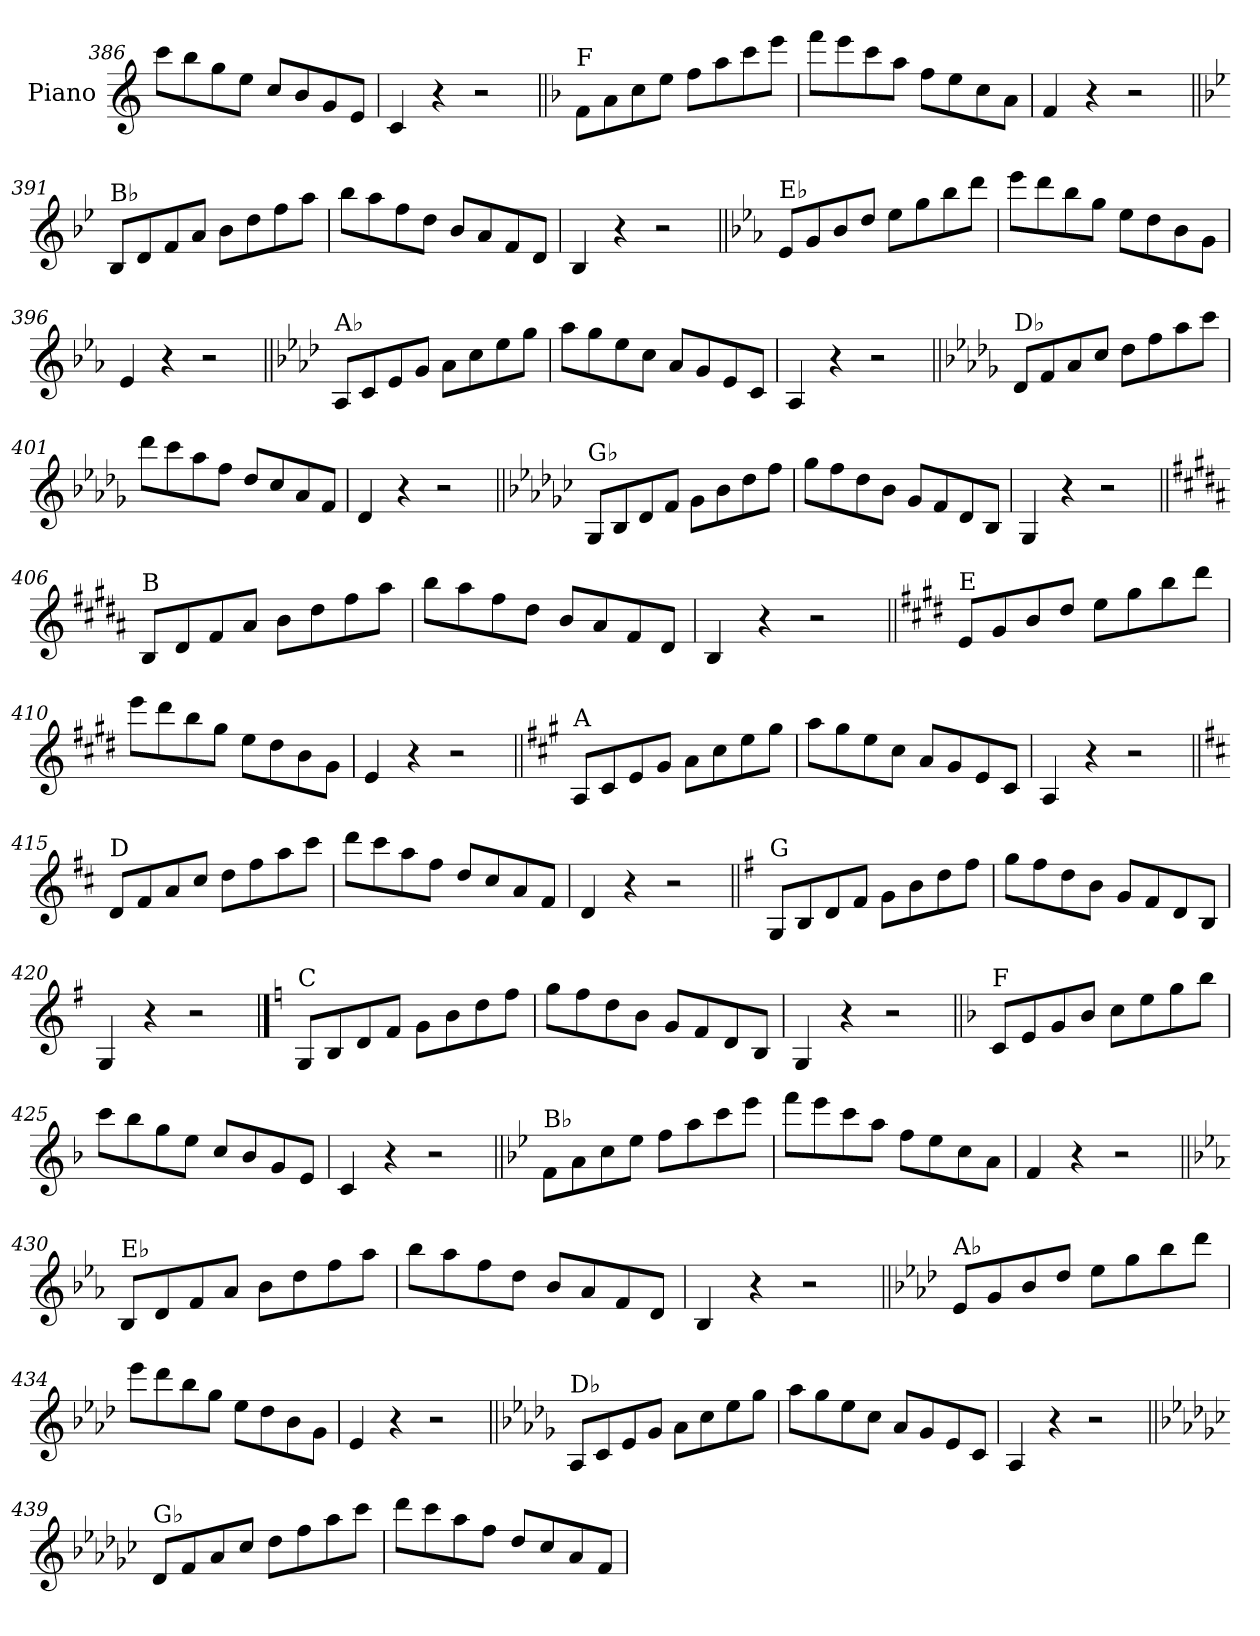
**kern
*part1
*staff1
*I"Piano
*I'Pno.
*clefG2
*k[]
=386
8ccc\L
8bb\
8gg\
8ee\J
8cc/L
8b/
8g/
8e/J
=387
4c/
4r
2r
=388||
*k[b-]
!LO:TX:a:t=F
8f\L
8a\
8cc\
8ee\J
8ff\L
8aa\
8ccc\
8eee\J
=389
8fff\L
8eee\
8ccc\
8aa\J
8ff\L
8ee\
8cc\
8a\J
=390
4f/
4r
2r
!!LO:LB:g=z
=391||
*k[b-e-]
!LO:TX:a:t=B♭
8B-/L
8d/
8f/
8a/J
8b-\L
8dd\
8ff\
8aa\J
=392
8bb-\L
8aa\
8ff\
8dd\J
8b-/L
8a/
8f/
8d/J
=393
4B-/
4r
2r
=394||
*k[b-e-a-]
!LO:TX:a:t=E♭
8e-/L
8g/
8b-/
8dd/J
8ee-\L
8gg\
8bb-\
8ddd\J
=395
8eee-\L
8ddd\
8bb-\
8gg\J
8ee-\L
8dd\
8b-\
8g\J
=396
4e-/
4r
2r
!!LO:LB:g=z
=397||
*k[b-e-a-d-]
!LO:TX:a:t=A♭
8A-/L
8c/
8e-/
8g/J
8a-\L
8cc\
8ee-\
8gg\J
=398
8aa-\L
8gg\
8ee-\
8cc\J
8a-/L
8g/
8e-/
8c/J
=399
4A-/
4r
2r
=400||
*k[b-e-a-d-g-]
!LO:TX:a:t=D♭
8d-/L
8f/
8a-/
8cc/J
8dd-\L
8ff\
8aa-\
8ccc\J
=401
8ddd-\L
8ccc\
8aa-\
8ff\J
8dd-/L
8cc/
8a-/
8f/J
=402
4d-/
4r
2r
!!LO:LB:g=z
=403||
*k[b-e-a-d-g-c-]
!LO:TX:a:t=G♭
8G-/L
8B-/
8d-/
8f/J
8g-\L
8b-\
8dd-\
8ff\J
=404
8gg-\L
8ff\
8dd-\
8b-\J
8g-/L
8f/
8d-/
8B-/J
=405
4G-/
4r
2r
=406||
*k[f#c#g#d#a#]
!LO:TX:a:t=B
8B/L
8d#/
8f#/
8a#/J
8b\L
8dd#\
8ff#\
8aa#\J
=407
8bb\L
8aa#\
8ff#\
8dd#\J
8b/L
8a#/
8f#/
8d#/J
=408
4B/
4r
2r
!!LO:LB:g=z
=409||
*k[f#c#g#d#]
!LO:TX:a:t=E
8e/L
8g#/
8b/
8dd#/J
8ee\L
8gg#\
8bb\
8ddd#\J
=410
8eee\L
8ddd#\
8bb\
8gg#\J
8ee\L
8dd#\
8b\
8g#\J
=411
4e/
4r
2r
=412||
*k[f#c#g#]
!LO:TX:a:t=A
8A/L
8c#/
8e/
8g#/J
8a\L
8cc#\
8ee\
8gg#\J
=413
8aa\L
8gg#\
8ee\
8cc#\J
8a/L
8g#/
8e/
8c#/J
=414
4A/
4r
2r
!!LO:LB:g=z
=415||
*k[f#c#]
!LO:TX:a:t=D
8d/L
8f#/
8a/
8cc#/J
8dd\L
8ff#\
8aa\
8ccc#\J
=416
8ddd\L
8ccc#\
8aa\
8ff#\J
8dd/L
8cc#/
8a/
8f#/J
=417
4d/
4r
2r
=418||
*k[f#]
!LO:TX:a:t=G
8G/L
8B/
8d/
8f#/J
8g\L
8b\
8dd\
8ff#\J
=419
8gg\L
8ff#\
8dd\
8b\J
8g/L
8f#/
8d/
8B/J
=420
4G/
4r
2r
!!LO:PB:g=z
==421
*k[]
!LO:TX:a:t=C
8G/L
8B/
8d/
8f/J
8g\L
8b\
8dd\
8ff\J
=422
8gg\L
8ff\
8dd\
8b\J
8g/L
8f/
8d/
8B/J
=423
4G/
4r
2r
=424||
*k[b-]
!LO:TX:a:t=F
8c/L
8e/
8g/
8b-/J
8cc\L
8ee\
8gg\
8bb-\J
=425
8ccc\L
8bb-\
8gg\
8ee\J
8cc/L
8b-/
8g/
8e/J
=426
4c/
4r
2r
!!LO:LB:g=z
=427||
*k[b-e-]
!LO:TX:a:t=B♭
8f\L
8a\
8cc\
8ee-\J
8ff\L
8aa\
8ccc\
8eee-\J
=428
8fff\L
8eee-\
8ccc\
8aa\J
8ff\L
8ee-\
8cc\
8a\J
=429
4f/
4r
2r
=430||
*k[b-e-a-]
!LO:TX:a:t=E♭
8B-/L
8d/
8f/
8a-/J
8b-\L
8dd\
8ff\
8aa-\J
=431
8bb-\L
8aa-\
8ff\
8dd\J
8b-/L
8a-/
8f/
8d/J
=432
4B-/
4r
2r
!!LO:LB:g=z
=433||
*k[b-e-a-d-]
!LO:TX:a:t=A♭
8e-/L
8g/
8b-/
8dd-/J
8ee-\L
8gg\
8bb-\
8ddd-\J
=434
8eee-\L
8ddd-\
8bb-\
8gg\J
8ee-\L
8dd-\
8b-\
8g\J
=435
4e-/
4r
2r
=436||
*k[b-e-a-d-g-]
!LO:TX:a:t=D♭
8A-/L
8c/
8e-/
8g-/J
8a-\L
8cc\
8ee-\
8gg-\J
=437
8aa-\L
8gg-\
8ee-\
8cc\J
8a-/L
8g-/
8e-/
8c/J
=438
4A-/
4r
2r
!!LO:LB:g=z
=439||
*k[b-e-a-d-g-c-]
!LO:TX:a:t=G♭
8d-/L
8f/
8a-/
8cc-/J
8dd-\L
8ff\
8aa-\
8ccc-\J
=440
8ddd-\L
8ccc-\
8aa-\
8ff\J
8dd-/L
8cc-/
8a-/
8f/J
=
*-
